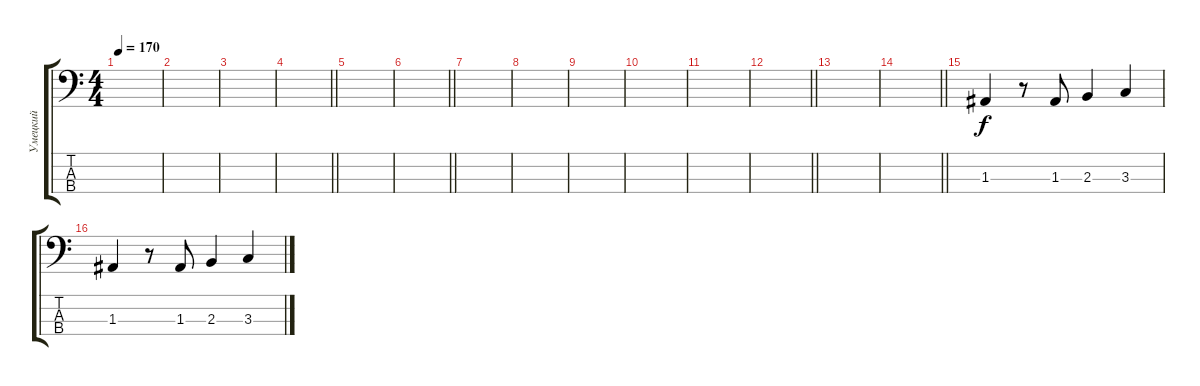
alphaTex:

\track ("Умецкий" "Умецкий") {instrument slapbass1}
\staff {score tabs}
\tuning (G2 D2 A1 E1) {hide}
\ts (4 4)
\tempo 170
\clef f4
\ks c
|
|
|
\barLineRight lightlight
|
|
\barLineRight lightlight
|
|
|
|
|
|
\barLineRight lightlight
|
|
\barLineRight lightlight
|
1.3.4 r.8 1.3.8 2.3.4 3.3.4 |
1.3.4 r.8 1.3.8 2.3.4 3.3.4
